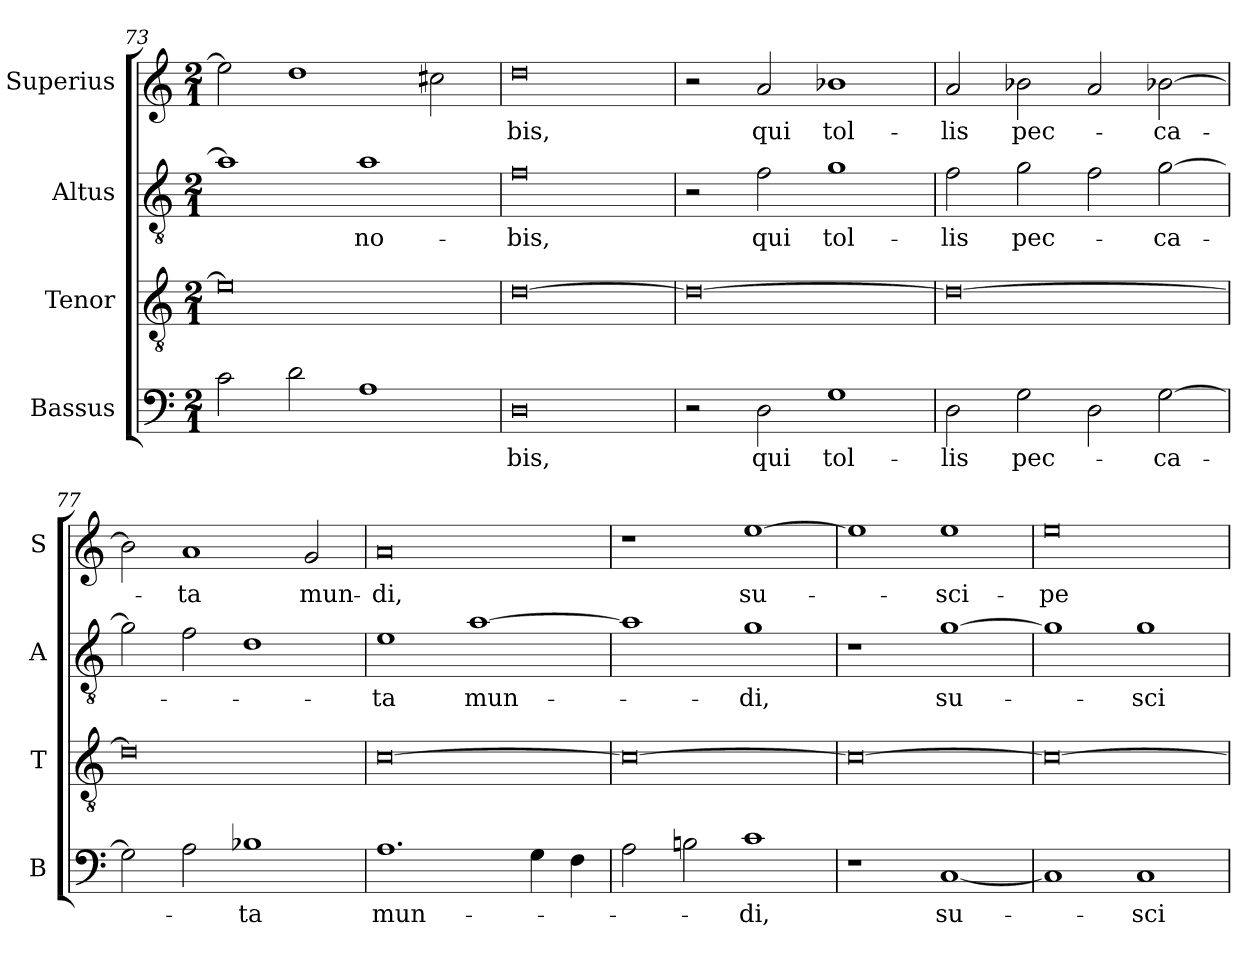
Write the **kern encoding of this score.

**kern	**text	**kern	**kern	**text	**kern	**text
*part4	*part4	*part3	*part2	*part2	*part1	*part1
*staff4	*staff4	*staff3	*staff2	*staff2	*staff1	*staff1
*I"Bassus	*	*I"Tenor	*I"Altus	*	*I"Superius	*
*I'B	*	*I'T	*I'A	*	*I'S	*
*clefF4	*	*clefGv2	*clefGv2	*	*clefG2	*
*k[]	*	*k[]	*k[]	*	*k[]	*
*M2/1	*	*M2/1	*M2/1	*	*M2/1	*
=73	=73	=73	=73	=73	=73	=73
2c\	.	0e]	1a]	.	2ee\]	.
2d\	.	.	.	.	1dd	.
1A	.	.	1a	no-	.	.
.	.	.	.	.	2cc#X\	.
=74	=74	=74	=74	=74	=74	=74
0D	-bis,	[0d	0f	-bis,	0dd	-bis,
=75	=75	=75	=75	=75	=75	=75
2r	.	0d_	2r	.	2r	.
2D\	qui	.	2f\	qui	2a/	qui
1G	tol-	.	1g	tol-	1b-X	tol-
=76	=76	=76	=76	=76	=76	=76
2D\	-lis	0d_	2f\	-lis	2a/	-lis
2G\	pec-	.	2g\	pec-	2b-X\	pec-
2D\	.	.	2f\	.	2a/	.
[2G\	-ca-	.	[2g\	-ca-	[2b-X\	-ca-
=77	=77	=77	=77	=77	=77	=77
2G\]	.	0d]	2g\]	.	2b-\]	.
2A\	.	.	2f\	.	1a	-ta
1B-X	-ta	.	1d	.	.	.
.	.	.	.	.	2g/	mun-
=78	=78	=78	=78	=78	=78	=78
1.A	mun-	[0c	1e	-ta	0a	-di,
.	.	.	[1a	mun-	.	.
4G\	.	.	.	.	.	.
4F\	.	.	.	.	.	.
=79	=79	=79	=79	=79	=79	=79
2A\	.	0c_	1a]	.	1r	.
2Bn\	.	.	.	.	.	.
1c	-di,	.	1g	-di,	[1ee	su-
=80	=80	=80	=80	=80	=80	=80
1r	.	0c_	1r	.	1ee]	.
[1C	su-	.	[1g	su-	1ee	-sci-
=81	=81	=81	=81	=81	=81	=81
1C]	.	0c_	1g]	.	0ee	-pe
1C	-sci-	.	1g	-sci-	.	.
=	=	=	=	=	=	=
*-	*-	*-	*-	*-	*-	*-
